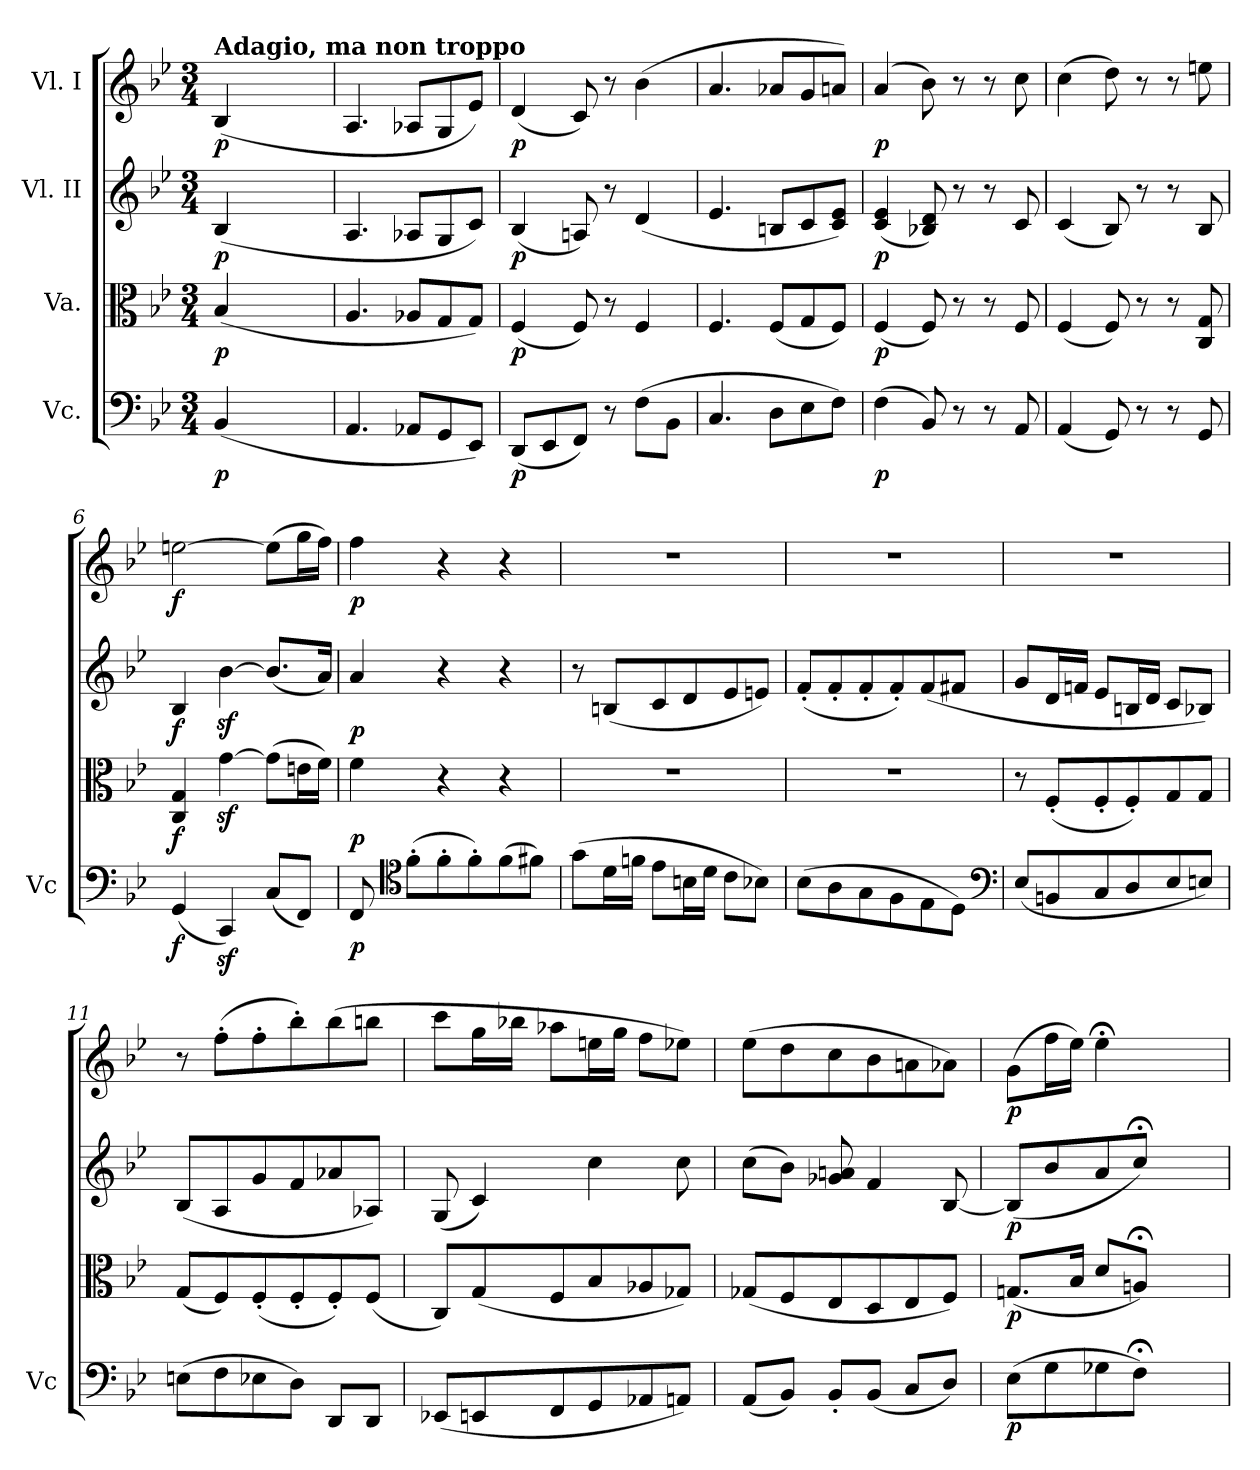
**kern	**dynam	**kern	**dynam	**kern	**dynam	**kern	**dynam
*part4	*part4	*part3	*part3	*part2	*part2	*part1	*part1
*staff4	*staff4	*staff3	*staff3	*staff2	*staff2	*staff1	*staff1
*I"Vc.	*	*I"Va.	*	*I"Vl. II	*	*I"Vl. I	*
*I'Vc	*	*	*	*	*	*	*
*clefF4	*	*clefC3	*	*clefG2	*	*clefG2	*
*k[b-e-]	*	*k[b-e-]	*	*k[b-e-]	*	*k[b-e-]	*
*B-:	*	*B-:	*	*B-:	*	*B-:	*
*M3/4	*	*M3/4	*	*M3/4	*	*M3/4	*
=1	=1	=1	=1	=1	=1	=1	=1
!	!	!	!	!	!	!LO:TX:a:B:t=Adagio, ma non troppo	!
!	!LO:DY:b	!	!LO:DY:b	!	!LO:DY:b	!	!LO:DY:b
(<4BB-/	p	(<4B-/	p	(<4B-/	p	(<4B-/	p
2ryy	.	2ryy	.	2ryy	.	2ryy	.
=1	=1	=1	=1	=1	=1	=1	=1
4.AA/	.	4.A/	.	4.A/	.	4.A/	.
8AA-X/L	.	8A-X/L	.	8A-X/L	.	8A-X/L	.
8GG/	.	8G/	.	8G/	.	8G/	.
8EE-/J)	.	8G/J)	.	8c/J)	.	8e-/J)	.
=2	=2	=2	=2	=2	=2	=2	=2
!	!LO:DY:b	!	!LO:DY:b	!	!LO:DY:b	!	!LO:DY:b
(<8DD/L	p	(<4F/	p	(<4B-/	p	(<4d/	p
8EE-/	.	.	.	.	.	.	.
8FF/J)	.	8F/)	.	8An/)	.	8c/)	.
8r	.	8r	.	8r	.	8r	.
(>8F\L	.	4F/	.	(<4d/	.	(>4b-\	.
8BB-\J	.	.	.	.	.	.	.
=3	=3	=3	=3	=3	=3	=3	=3
4.C/	.	4.F/	.	4.e-/	.	4.a/	.
8D\L	.	(<8F/L	.	8Bn/L	.	8a-X/L	.
8E-\	.	8G/	.	8c/	.	8g/	.
8F\J)	.	8F/J)	.	8c/ 8e-/J)	.	8an/J)	.
=4	=4	=4	=4	=4	=4	=4	=4
!	!LO:DY:b	!	!LO:DY:b	!	!LO:DY:b	!	!LO:DY:b
(>4F\	p	(<4F/	p	(<4c/ 4e-/	p	(>4a/	p
8BB-/)	.	8F/)	.	8B-X/ 8d/)	.	8b-\)	.
8r	.	8r	.	8r	.	8r	.
8r	.	8r	.	8r	.	8r	.
8AA/	cresc.	8F/	cresc.	8c/	cresc.	8cc\	cresc.
=5	=5	=5	=5	=5	=5	=5	=5
(<4AA/	.	(<4F/	.	(<4c/	.	(>4cc\	.
8GG/)	.	8F/)	.	8B-/)	.	8dd\)	.
8r	.	8r	.	8r	.	8r	.
8r	.	8r	.	8r	.	8r	.
8GG/	.	8C/ 8G/	.	8B-/	.	8een\	.
=6	=6	=6	=6	=6	=6	=6	=6
!	!LO:DY:b	!	!LO:DY:b	!	!LO:DY:b	!	!LO:DY:b
(<4GG/	f	4C/ 4G/	f	4B-/	f	[2een\	f
4CCz</)	.	[4gz<\	.	[4b-z<\	.	.	.
(<8C/L	.	(>8g\L]	.	(<8.b-/L]	.	(>8ee\L]	.
8FF/J)	.	16en\L	.	.	.	16gg\L	.
.	.	16f\JJ)	.	16a/Jk)	.	16ff\JJ)	.
=7	=7	=7	=7	=7	=7	=7	=7
!	!LO:DY:b	!	!LO:DY:b	!	!LO:DY:b	!	!LO:DY:b
8FF/	p	4f\	p	4a/	p	4ff\	p
*clefC4	*	*	*	*	*	*	*
(>8f'\L	.	.	.	.	.	.	.
8f'\	.	4r	.	4r	.	4r	.
8f'\)	.	.	.	.	.	.	.
(>8f\	.	4r	.	4r	.	4r	.
8f#X\J)	.	.	.	.	.	.	.
=8	=8	=8	=8	=8	=8	=8	=8
(>8g\L	.	2.r	.	8r	.	2.r	.
16d\L	.	.	.	(<8Bn/L	.	.	.
16fn\JJ	.	.	.	.	.	.	.
8e-\L	.	.	.	8c/	.	.	.
16Bn\L	.	.	.	8d/	.	.	.
16d\JJ	.	.	.	.	.	.	.
8c\L	.	.	.	8e-/	.	.	.
8B-X\J)	.	.	.	8en/J)	.	.	.
=9	=9	=9	=9	=9	=9	=9	=9
(>8B-\L	.	2.r	.	(<8f'/L	.	2.r	.
8A\	.	.	.	8f'/	.	.	.
8G\	.	.	.	8f'/	.	.	.
8F\	.	.	.	8f'/)	.	.	.
8E-\	.	.	.	(<8f/	.	.	.
8D\J)	.	.	.	8f#X/J	.	.	.
*clefF4	*	*	*	*	*	*	*
!!LO:LB:g=z
=10	=10	=10	=10	=10	=10	=10	=10
(<8E-/L	.	8r	.	8g/L	.	2.r	.
8BBn/	.	(<8F'/L	.	16d/L	.	.	.
.	.	.	.	16fn/JJ	.	.	.
8C/	.	8F'/	.	8e-/L	.	.	.
8D/	.	8F'/)	.	16Bn/L	.	.	.
.	.	.	.	16d/JJ	.	.	.
8E-/	.	8G/	.	8c/L	.	.	.
8En/J)	.	8G/J	.	8B-X/J)	.	.	.
=11	=11	=11	=11	=11	=11	=11	=11
!	!LO:DY:b	!	!LO:DY:b	!	!LO:DY:b	!	!LO:DY:b
(>8En\L	cresc.	(<8G/L	cresc.	(<8B-/L	cresc.	8r	cresc.
8F\	.	8F/)	.	8A/	.	(>8ff'\L	.
8E-X\	.	(<8F'/	.	8g/	.	8ff'\	.
8D\J)	.	8F'/	.	8f/	.	8bb-'\)	.
8DD/L	.	8F'/)	.	8a-X/	.	(>8bb-\	.
8DD/J	.	(<8F/J	.	8A-X/J)	.	8bbn\J	.
=12	=12	=12	=12	=12	=12	=12	=12
(<8EE-X/L	.	8C/L)	.	(<8G/	.	8ccc\L	.
8EEn/	.	(<8G/	.	4c/)	.	16gg\L	.
.	.	.	.	.	.	16bb-X\JJ	.
8FF/	.	8F/	.	.	.	8aa-X\L	.
8GG/	.	8B-/	.	4cc\	.	16een\L	.
.	.	.	.	.	.	16gg\JJ	.
8AA-X/	.	8A-X/	.	.	.	8ff\L	.
8AAn/J)	.	8G-X/J)	.	8cc\	.	8ee-X\J)	.
=13	=13	=13	=13	=13	=13	=13	=13
!	!LO:DY:b	!	!LO:DY:b	!	!LO:DY:b	!	!LO:DY:b
(<8AA/L	dim.	(<8G-X/L	dim.	(>8cc\L	dim.	(>8ee-\L	dim.
8BB-/J)	.	8F/	.	8b-\J)	.	8dd\	.
8BB-'/L	.	8E-/	.	8g-X/ 8an/	.	8cc\	.
(<8BB-/J	.	8D/	.	4f/	.	8b-\	.
8C/L	.	8E-/	.	.	.	8an\	.
8D/J)	.	8F/J)	.	[8B-/	.	8a-X\J)	.
=14	=14	=14	=14	=14	=14	=14	=14
!	!LO:DY:b	!	!LO:DY:b	!	!LO:DY:b	!	!LO:DY:b
(>8E-\L	p	(<8.Gn/L	p	(<8B-/L]	p	(>8g\L	p
8G\	.	.	.	8b-/	.	16ff\L	.
.	.	16B-/Jk	.	.	.	16ee-\JJ)	.
8G-X\	.	8d/L	.	8a/	.	4ee-;<\	.
8F;<\J)	.	8An;</J)	.	8cc;</J)	.	.	.
4ryy	.	4ryy	.	4ryy	.	4ryy	.
=	=	=	=	=	=	=	=
*-	*-	*-	*-	*-	*-	*-	*-
